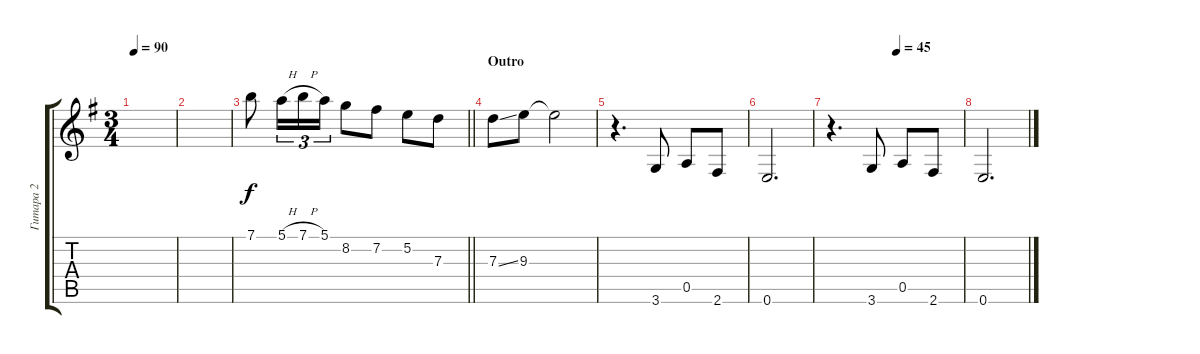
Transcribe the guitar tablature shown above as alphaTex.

\track ("Гитара 2" "Гитара 2") {instrument acousticguitarsteel}
\staff {score tabs}
\tuning (E4 B3 G3 D3 A2 E2) {hide}
\ts (3 4)
\tempo 90
\clef g2
\ks eminor
|
|
\barLineRight lightlight
7.1.8 5.1{h}.16{tu (3 2)} 7.1{h}.16{tu (3 2)} 5.1.16{tu (3 2)} 8.2.8 7.2.8 5.2.8 7.3.8 |
\section ("" "Outro")
7.3{ss}.8 9.3.8 9.3{t}.2 |
r.4{d} 3.6.8 0.5.8 2.6.8 |
0.6.2{d} |
\tempo (45 0.5)
r.4{d} 3.6.8 0.5.8 2.6.8 |
0.6.2{d}
